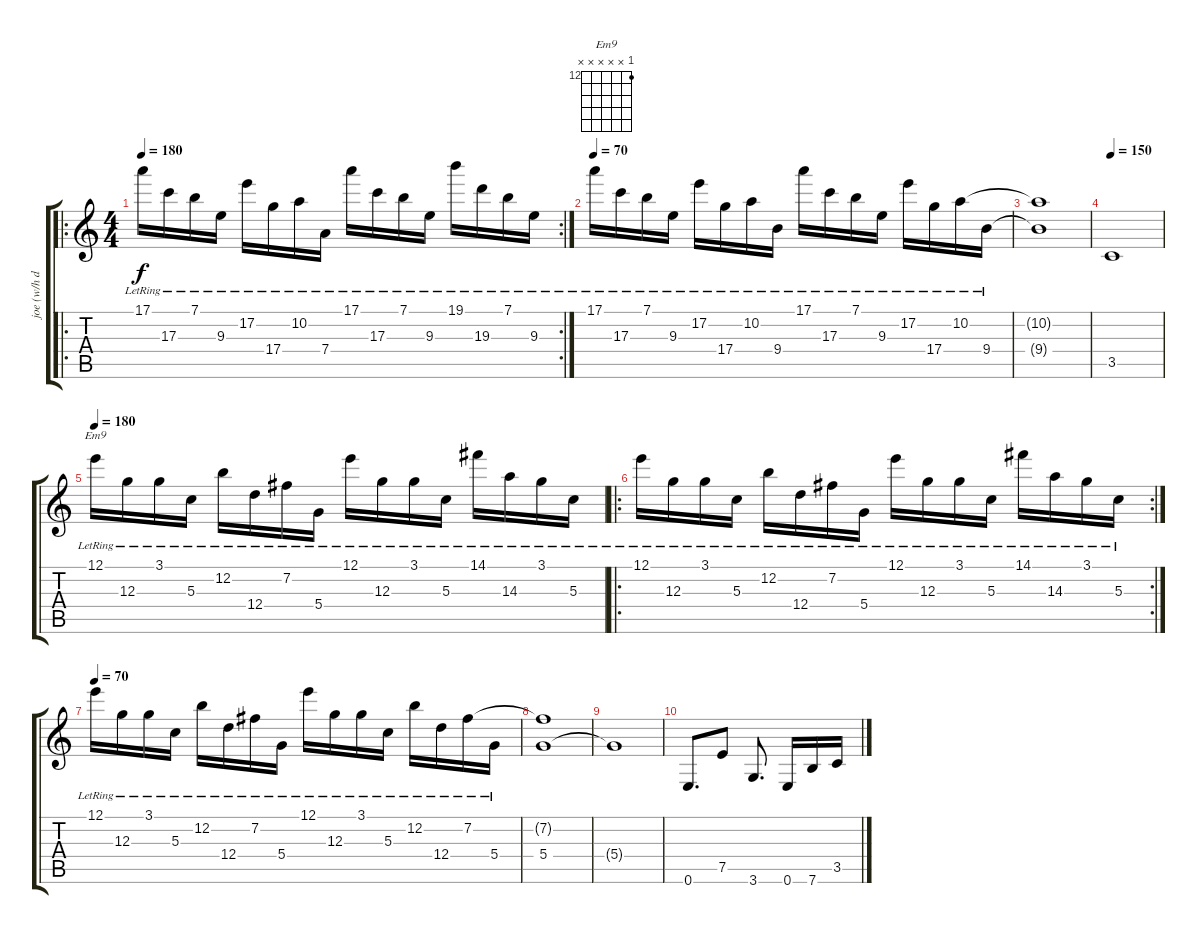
\track ("joe (w/h delay 500ms)" "joe (w/h d") {instrument electricguitarjazz}
\staff {score tabs}
\tuning (E4 B3 G3 D3 A2 E2) {hide}
\chord ("Em9" 12 x x x x x) {firstfret 12}
\ro
\rc 2
\ts (4 4)
\tempo 180
\clef g2
\ks c
17.1{lr}.16{dy f} 17.3{lr}.16 7.1{lr}.16 9.3{lr}.16 17.2{lr}.16 17.4{lr}.16 10.2{lr}.16 7.4{lr}.16 17.1{lr}.16 17.3{lr}.16 7.1{lr}.16 9.3{lr}.16 19.1{lr}.16 19.3{lr}.16 7.1{lr}.16 9.3{lr}.16 |
\tempo 70
17.1{lr}.16 17.3{lr}.16 7.1{lr}.16 9.3{lr}.16 17.2{lr}.16 17.4{lr}.16 10.2{lr}.16 9.4{lr}.16 17.1{lr}.16 17.3{lr}.16 7.1{lr}.16 9.3{lr}.16 17.2{lr}.16 17.4{lr}.16 10.2{lr}.16 9.4{lr}.16 |
(10.2{t} 9.4{t}).1 |
\tempo 150
3.5.1 |
\tempo 180
12.1{lr}.16{ch "Em9"} 12.3{lr}.16 3.1{lr}.16 5.3{lr}.16 12.2{lr}.16 12.4{lr}.16 7.2{lr}.16 5.4{lr}.16 12.1{lr}.16 12.3{lr}.16 3.1{lr}.16 5.3{lr}.16 14.1{lr}.16 14.3{lr}.16 3.1{lr}.16 5.3{lr}.16 |
\ro
\rc 2
12.1{lr}.16 12.3{lr}.16 3.1{lr}.16 5.3{lr}.16 12.2{lr}.16 12.4{lr}.16 7.2{lr}.16 5.4{lr}.16 12.1{lr}.16 12.3{lr}.16 3.1{lr}.16 5.3{lr}.16 14.1{lr}.16 14.3{lr}.16 3.1{lr}.16 5.3{lr}.16 |
\tempo 70
12.1{lr}.16 12.3{lr}.16 3.1{lr}.16 5.3{lr}.16 12.2{lr}.16 12.4{lr}.16 7.2{lr}.16 5.4{lr}.16 12.1{lr}.16 12.3{lr}.16 3.1{lr}.16 5.3{lr}.16 12.2{lr}.16 12.4{lr}.16 7.2{lr}.16 5.4{lr}.16 |
(7.2{t} 5.4).1 |
5.4{t}.1 |
0.6.8{d} 7.5.8 3.6.8{d} 0.6.16 7.6.16 3.5.16
